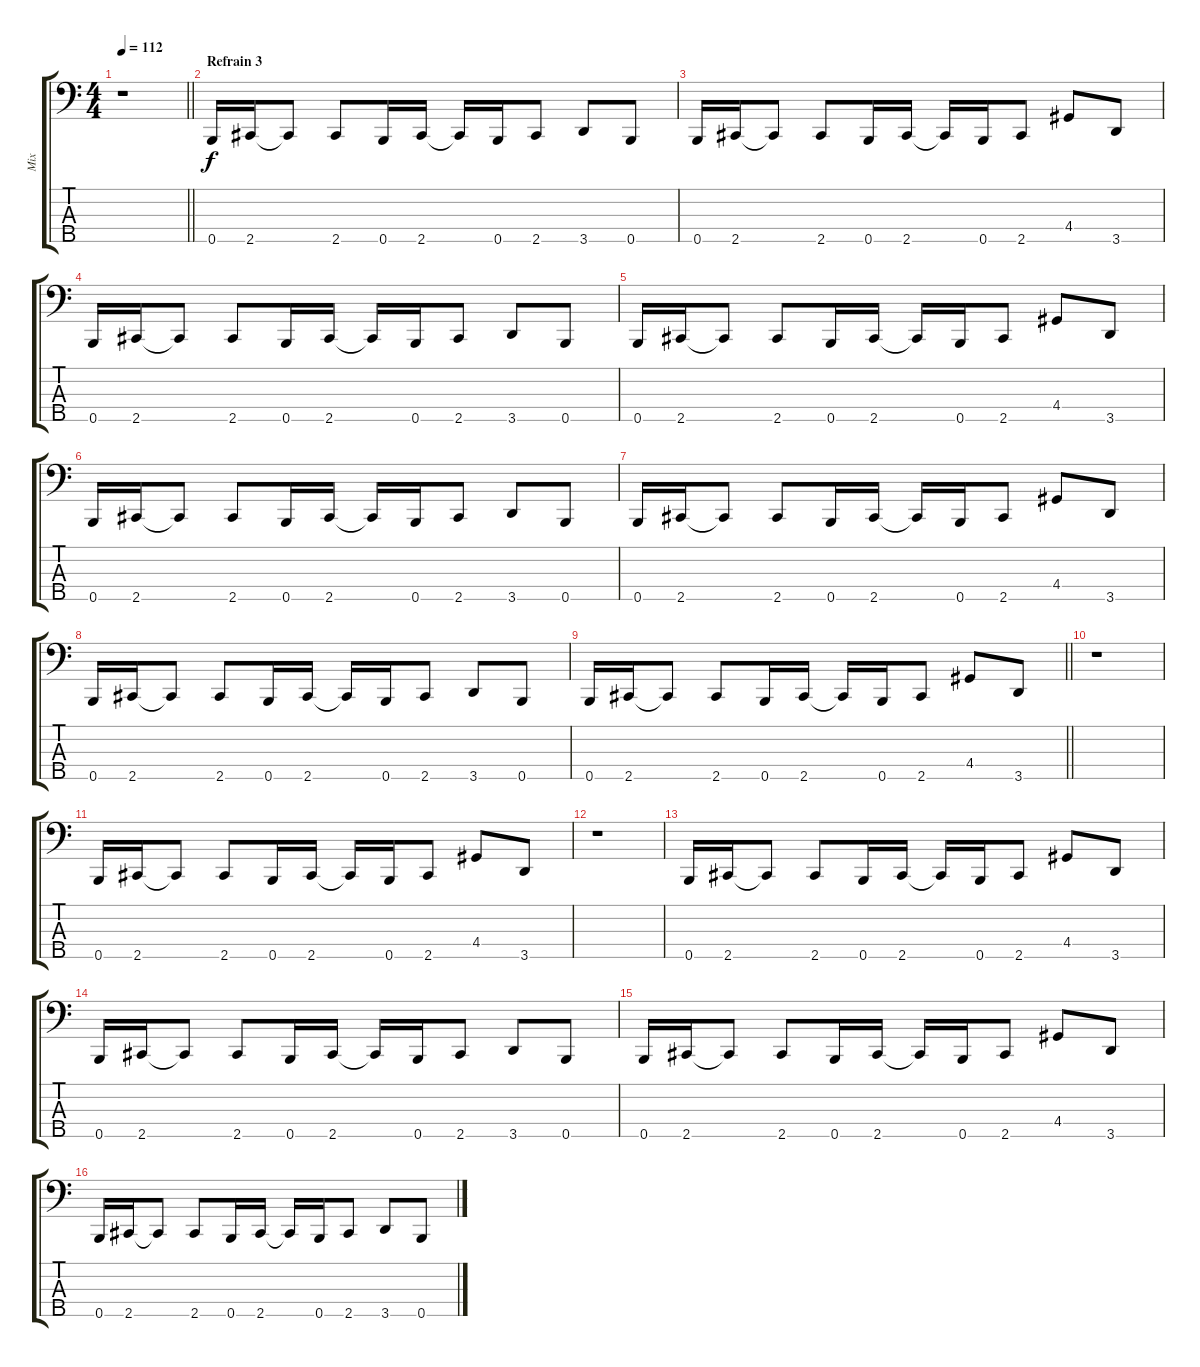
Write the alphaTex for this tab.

\track ("Mix" "Mix") {instrument electricbasspick}
\staff {score tabs}
\tuning (G2 D2 A1 E1 B0) {hide}
\ts (4 4)
\tempo 112
\clef f4
\barLineRight lightlight
\ks c
r.1{dy f} |
\section ("" "Refrain 3")
0.5.16 2.5.16 2.5{t}.8 2.5.8 0.5.16 2.5.16 2.5{t}.16 0.5.16 2.5.8 3.5.8 0.5.8 |
0.5.16 2.5.16 2.5{t}.8 2.5.8 0.5.16 2.5.16 2.5{t}.16 0.5.16 2.5.8 4.4.8 3.5.8 |
0.5.16 2.5.16 2.5{t}.8 2.5.8 0.5.16 2.5.16 2.5{t}.16 0.5.16 2.5.8 3.5.8 0.5.8 |
0.5.16 2.5.16 2.5{t}.8 2.5.8 0.5.16 2.5.16 2.5{t}.16 0.5.16 2.5.8 4.4.8 3.5.8 |
0.5.16 2.5.16 2.5{t}.8 2.5.8 0.5.16 2.5.16 2.5{t}.16 0.5.16 2.5.8 3.5.8 0.5.8 |
0.5.16 2.5.16 2.5{t}.8 2.5.8 0.5.16 2.5.16 2.5{t}.16 0.5.16 2.5.8 4.4.8 3.5.8 |
0.5.16 2.5.16 2.5{t}.8 2.5.8 0.5.16 2.5.16 2.5{t}.16 0.5.16 2.5.8 3.5.8 0.5.8 |
\barLineRight lightlight
0.5.16 2.5.16 2.5{t}.8 2.5.8 0.5.16 2.5.16 2.5{t}.16 0.5.16 2.5.8 4.4.8 3.5.8 |
r.1 |
0.5.16 2.5.16 2.5{t}.8 2.5.8 0.5.16 2.5.16 2.5{t}.16 0.5.16 2.5.8 4.4.8 3.5.8 |
r.1 |
0.5.16 2.5.16 2.5{t}.8 2.5.8 0.5.16 2.5.16 2.5{t}.16 0.5.16 2.5.8 4.4.8 3.5.8 |
0.5.16 2.5.16 2.5{t}.8 2.5.8 0.5.16 2.5.16 2.5{t}.16 0.5.16 2.5.8 3.5.8 0.5.8 |
0.5.16 2.5.16 2.5{t}.8 2.5.8 0.5.16 2.5.16 2.5{t}.16 0.5.16 2.5.8 4.4.8 3.5.8 |
0.5.16 2.5.16 2.5{t}.8 2.5.8 0.5.16 2.5.16 2.5{t}.16 0.5.16 2.5.8 3.5.8 0.5.8
